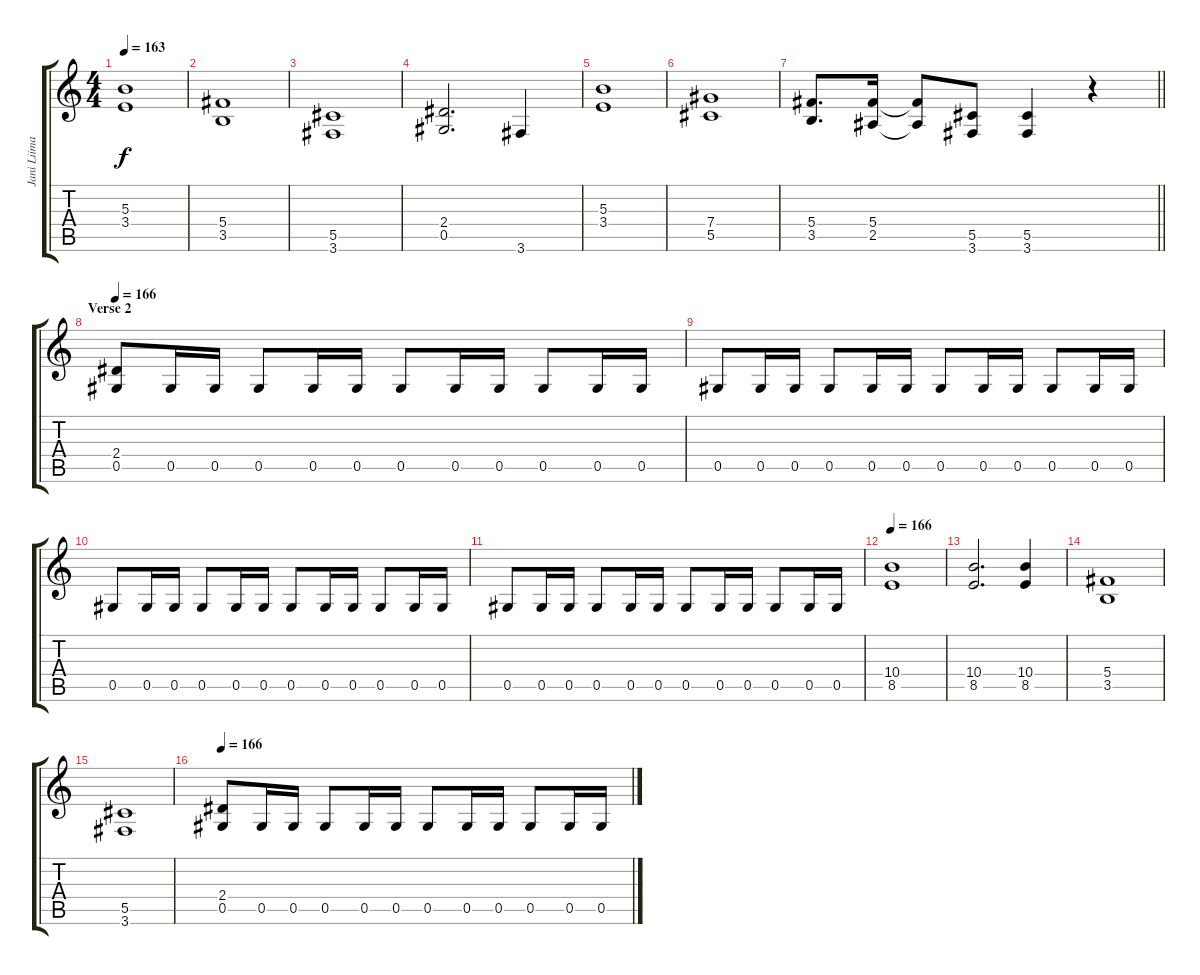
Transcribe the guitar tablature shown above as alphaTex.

\track ("Jani Liimatainen" "Jani Liima") {mute instrument distortionguitar}
\staff {score tabs}
\tuning (Eb4 Bb3 Gb3 Db3 Ab2 Eb2) {hide}
\ts (4 4)
\tempo 163
\clef g2
\ks c
(5.3 3.4).1{dy f} |
(5.4 3.5).1 |
(5.5 3.6).1 |
(2.4 0.5).2{d} 3.6.4 |
(5.3 3.4).1 |
(7.4 5.5).1 |
\barLineRight lightlight
(5.4 3.5).8{d} (5.4 2.5).16 (5.4{t} 2.5{t}).8 (5.5 3.6).8 (5.5 3.6).4 r.4 |
\section ("" "Verse 2")
\tempo 163
\tempo 166
(2.4 0.5).8 0.5.16 0.5.16 0.5.8 0.5.16 0.5.16 0.5.8 0.5.16 0.5.16 0.5.8 0.5.16 0.5.16 |
0.5.8 0.5.16 0.5.16 0.5.8 0.5.16 0.5.16 0.5.8 0.5.16 0.5.16 0.5.8 0.5.16 0.5.16 |
0.5.8 0.5.16 0.5.16 0.5.8 0.5.16 0.5.16 0.5.8 0.5.16 0.5.16 0.5.8 0.5.16 0.5.16 |
0.5.8 0.5.16 0.5.16 0.5.8 0.5.16 0.5.16 0.5.8 0.5.16 0.5.16 0.5.8 0.5.16 0.5.16 |
\tempo 166
(10.4 8.5).1 |
(10.4 8.5).2{d} (10.4 8.5).4 |
(5.4 3.5).1 |
(5.5 3.6).1 |
\tempo 166
(2.4 0.5).8 0.5.16 0.5.16 0.5.8 0.5.16 0.5.16 0.5.8 0.5.16 0.5.16 0.5.8 0.5.16 0.5.16
